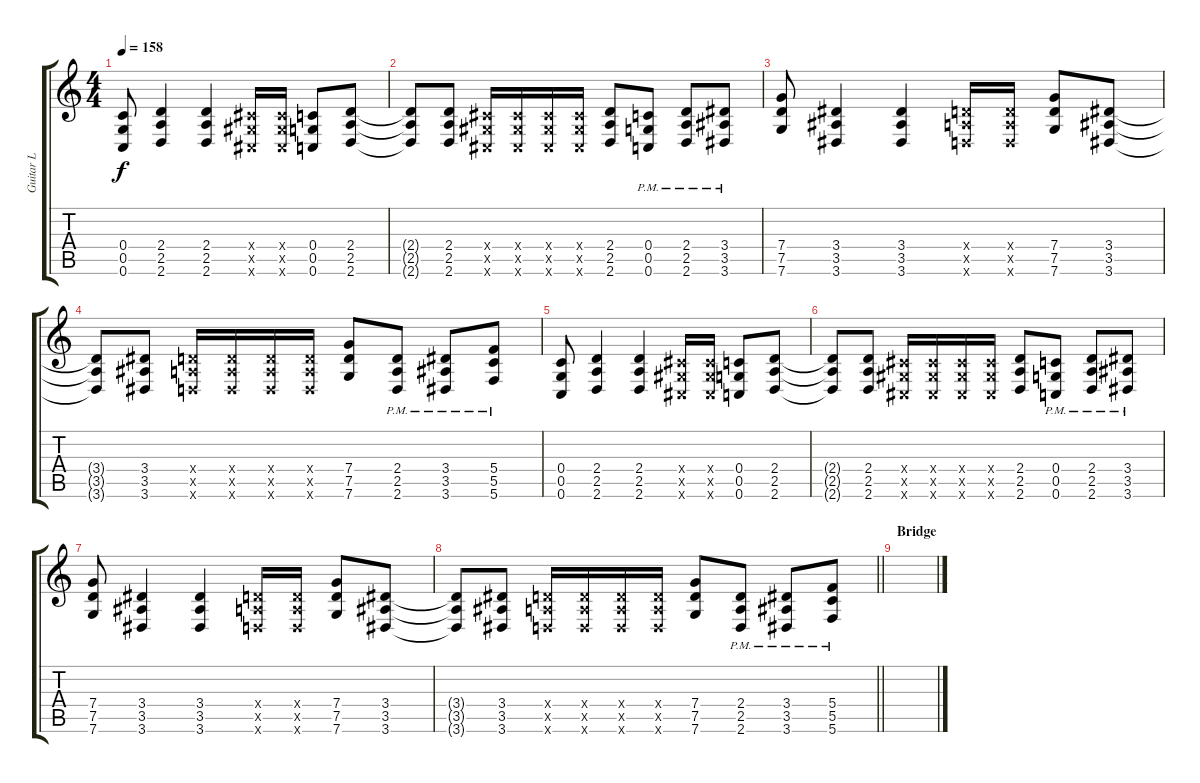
\track ("Guitar L" "Guitar L") {instrument overdrivenguitar}
\staff {score tabs}
\tuning (D4 A3 F3 C3 G2 C2) {hide}
\ts (4 4)
\tempo 158
\clef g2
\ks c
(0.4 0.5 0.6).8{dy f} (2.4 2.5 2.6).4 (2.4 2.5 2.6).4 (1.4{x} 1.5{x} 1.6{x}).16 (1.4{x} 1.5{x} 1.6{x}).16 (0.4 0.5 0.6).8 (2.4 2.5 2.6).8 |
(2.4{t} 2.5{t} 2.6{t}).8 (2.4 2.5 2.6).8 (1.4{x} 1.5{x} 1.6{x}).16 (1.4{x} 1.5{x} 1.6{x}).16 (1.4{x} 1.5{x} 1.6{x}).16 (1.4{x} 1.5{x} 1.6{x}).16 (2.4 2.5 2.6).8 (0.4{pm} 0.5{pm} 0.6{pm}).8 (2.4{pm} 2.5{pm} 2.6{pm}).8 (3.4{pm} 3.5{pm} 3.6{pm}).8 |
(7.4 7.5 7.6).8 (3.4 3.5 3.6).4 (3.4 3.5 3.6).4 (2.4{x} 2.5{x} 2.6{x}).16 (2.4{x} 2.5{x} 2.6{x}).16 (7.4 7.5 7.6).8 (3.4 3.5 3.6).8 |
(3.4{t} 3.5{t} 3.6{t}).8 (3.4 3.5 3.6).8 (2.4{x} 2.5{x} 2.6{x}).16 (2.4{x} 2.5{x} 2.6{x}).16 (2.4{x} 2.5{x} 2.6{x}).16 (2.4{x} 2.5{x} 2.6{x}).16 (7.4 7.5 7.6).8 (2.4{pm} 2.5{pm} 2.6{pm}).8 (3.4{pm} 3.5{pm} 3.6{pm}).8 (5.4{pm} 5.5{pm} 5.6{pm}).8 |
(0.4 0.5 0.6).8 (2.4 2.5 2.6).4 (2.4 2.5 2.6).4 (1.4{x} 1.5{x} 1.6{x}).16 (1.4{x} 1.5{x} 1.6{x}).16 (0.4 0.5 0.6).8 (2.4 2.5 2.6).8 |
(2.4{t} 2.5{t} 2.6{t}).8 (2.4 2.5 2.6).8 (1.4{x} 1.5{x} 1.6{x}).16 (1.4{x} 1.5{x} 1.6{x}).16 (1.4{x} 1.5{x} 1.6{x}).16 (1.4{x} 1.5{x} 1.6{x}).16 (2.4 2.5 2.6).8 (0.4{pm} 0.5{pm} 0.6{pm}).8 (2.4{pm} 2.5{pm} 2.6{pm}).8 (3.4{pm} 3.5{pm} 3.6{pm}).8 |
(7.4 7.5 7.6).8 (3.4 3.5 3.6).4 (3.4 3.5 3.6).4 (2.4{x} 2.5{x} 2.6{x}).16 (2.4{x} 2.5{x} 2.6{x}).16 (7.4 7.5 7.6).8 (3.4 3.5 3.6).8 |
\barLineRight lightlight
(3.4{t} 3.5{t} 3.6{t}).8 (3.4 3.5 3.6).8 (2.4{x} 2.5{x} 2.6{x}).16 (2.4{x} 2.5{x} 2.6{x}).16 (2.4{x} 2.5{x} 2.6{x}).16 (2.4{x} 2.5{x} 2.6{x}).16 (7.4 7.5 7.6).8 (2.4{pm} 2.5{pm} 2.6{pm}).8 (3.4{pm} 3.5{pm} 3.6{pm}).8 (5.4{pm} 5.5{pm} 5.6{pm}).8 |
\section ("" "Bridge")
